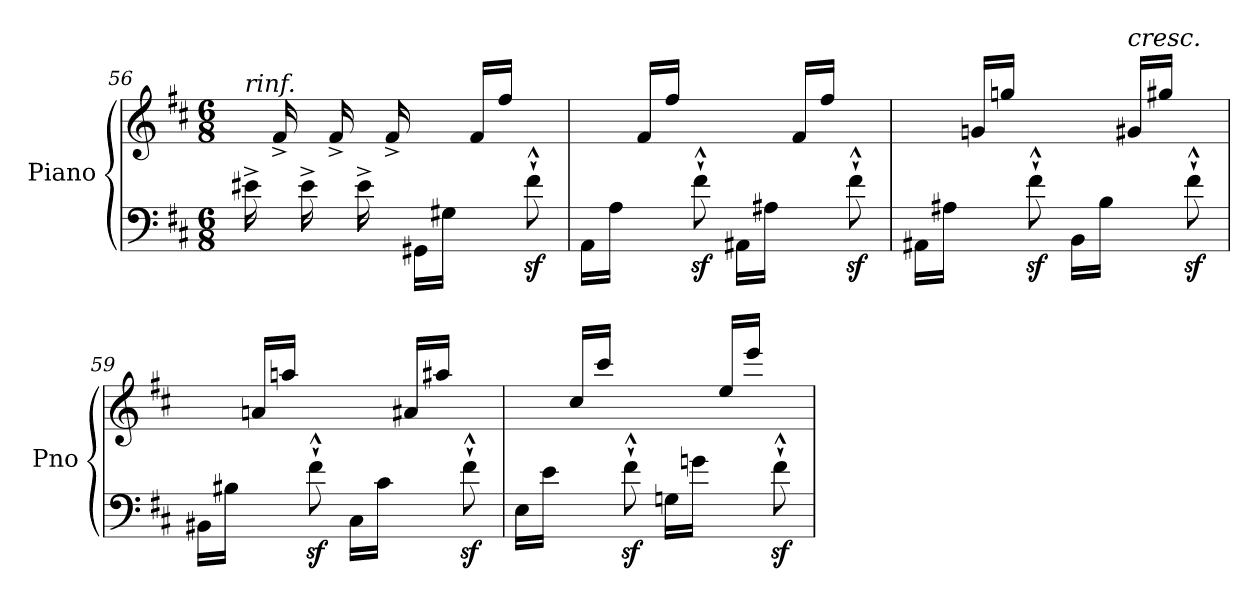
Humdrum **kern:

**kern	**kern
*part1	*part1
*staff2	*staff1
*I"Piano	*
*I'Pno	*
!!LO:PB:g=z
*clefF4	*clefG2
*k[f#c#]	*k[f#c#]
*M6/8	*M6/8
=56	=56
!	!LO:TX:a:i:t=rinf.
16e#X^\	16ryy
16ryy	16f#^/
16e#^\	16ryy
16ryy	16f#^/
16e#^\	16ryy
16ryy	16f#^/
16GG#X\LL	8ryy
16G#X\JJ	.
8ryy	16f#/LL
.	16ff#/JJ
8f#z<`^^\	8ryy
=57	=57
16AA\LL	8ryy
16A\JJ	.
8ryy	16f#/LL
.	16ff#/JJ
8f#z<`^^\	8ryy
16AA#X\LL	8ryy
16A#X\JJ	.
8ryy	16f#/LL
.	16ff#/JJ
8f#z<`^^\	8ryy
=58	=58
16AA#X\LL	8ryy
16A#X\JJ	.
8ryy	16gn/LL
.	16ggn/JJ
8f#z<`^^\	8ryy
16BB\LL	8ryy
16B\JJ	.
!	!LO:TX:a:i:t=cresc.
8ryy	16g#X/LL
.	16gg#X/JJ
8f#z<`^^\	8ryy
=59	=59
16BB#X\LL	8ryy
16B#X\JJ	.
8ryy	16an/LL
.	16aan/JJ
8f#z<`^^\	8ryy
16C#\LL	8ryy
16c#\JJ	.
8ryy	16a#X/LL
.	16aa#X/JJ
8f#z<`^^\	8ryy
!!LO:LB:g=z
=60	=60
16E\LL	8ryy
16e\JJ	.
8ryy	16cc#/LL
.	16ccc#/JJ
8f#z<`^^\	8ryy
16Gn\LL	8ryy
16gn\JJ	.
8ryy	16ee/LL
.	16eee/JJ
8f#z<`^^\	8ryy
=	=
*-	*-
